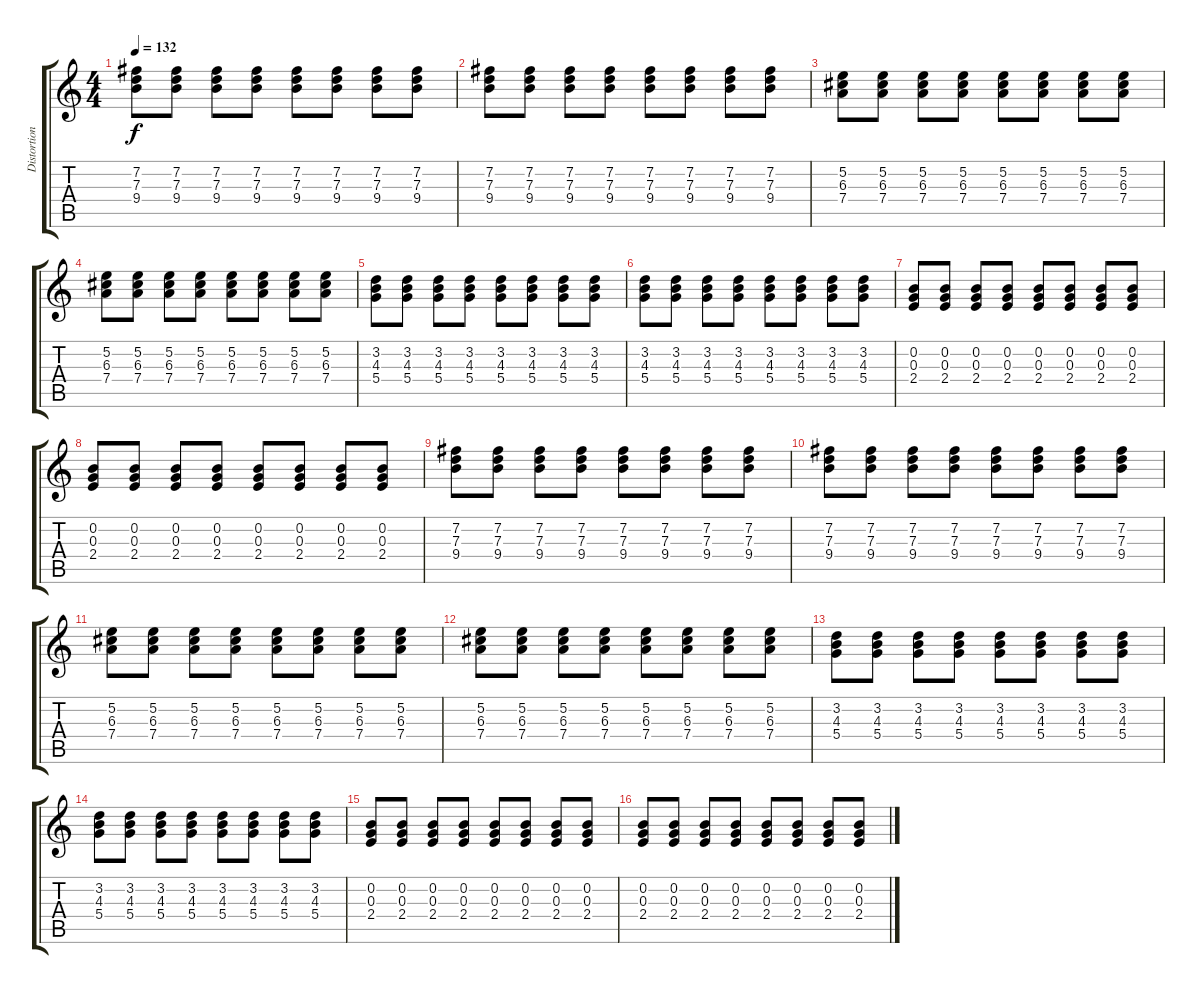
\track ("Distortion guitar" "Distortion") {instrument distortionguitar}
\staff {score tabs}
\tuning (E4 B3 G3 D3 A2 E2) {hide}
\ts (4 4)
\tempo 132
\clef g2
\ks c
(7.2 7.3 9.4).8{dy f} (7.2 7.3 9.4).8 (7.2 7.3 9.4).8 (7.2 7.3 9.4).8 (7.2 7.3 9.4).8 (7.2 7.3 9.4).8 (7.2 7.3 9.4).8 (7.2 7.3 9.4).8 |
(7.2 7.3 9.4).8 (7.2 7.3 9.4).8 (7.2 7.3 9.4).8 (7.2 7.3 9.4).8 (7.2 7.3 9.4).8 (7.2 7.3 9.4).8 (7.2 7.3 9.4).8 (7.2 7.3 9.4).8 |
(5.2 6.3 7.4).8 (5.2 6.3 7.4).8 (5.2 6.3 7.4).8 (5.2 6.3 7.4).8 (5.2 6.3 7.4).8 (5.2 6.3 7.4).8 (5.2 6.3 7.4).8 (5.2 6.3 7.4).8 |
(5.2 6.3 7.4).8 (5.2 6.3 7.4).8 (5.2 6.3 7.4).8 (5.2 6.3 7.4).8 (5.2 6.3 7.4).8 (5.2 6.3 7.4).8 (5.2 6.3 7.4).8 (5.2 6.3 7.4).8 |
(3.2 4.3 5.4).8 (3.2 4.3 5.4).8 (3.2 4.3 5.4).8 (3.2 4.3 5.4).8 (3.2 4.3 5.4).8 (3.2 4.3 5.4).8 (3.2 4.3 5.4).8 (3.2 4.3 5.4).8 |
(3.2 4.3 5.4).8 (3.2 4.3 5.4).8 (3.2 4.3 5.4).8 (3.2 4.3 5.4).8 (3.2 4.3 5.4).8 (3.2 4.3 5.4).8 (3.2 4.3 5.4).8 (3.2 4.3 5.4).8 |
(0.2 0.3 2.4).8 (0.2 0.3 2.4).8 (0.2 0.3 2.4).8 (0.2 0.3 2.4).8 (0.2 0.3 2.4).8 (0.2 0.3 2.4).8 (0.2 0.3 2.4).8 (0.2 0.3 2.4).8 |
(0.2 0.3 2.4).8 (0.2 0.3 2.4).8 (0.2 0.3 2.4).8 (0.2 0.3 2.4).8 (0.2 0.3 2.4).8 (0.2 0.3 2.4).8 (0.2 0.3 2.4).8 (0.2 0.3 2.4).8 |
(7.2 7.3 9.4).8 (7.2 7.3 9.4).8 (7.2 7.3 9.4).8 (7.2 7.3 9.4).8 (7.2 7.3 9.4).8 (7.2 7.3 9.4).8 (7.2 7.3 9.4).8 (7.2 7.3 9.4).8 |
(7.2 7.3 9.4).8 (7.2 7.3 9.4).8 (7.2 7.3 9.4).8 (7.2 7.3 9.4).8 (7.2 7.3 9.4).8 (7.2 7.3 9.4).8 (7.2 7.3 9.4).8 (7.2 7.3 9.4).8 |
(5.2 6.3 7.4).8 (5.2 6.3 7.4).8 (5.2 6.3 7.4).8 (5.2 6.3 7.4).8 (5.2 6.3 7.4).8 (5.2 6.3 7.4).8 (5.2 6.3 7.4).8 (5.2 6.3 7.4).8 |
(5.2 6.3 7.4).8 (5.2 6.3 7.4).8 (5.2 6.3 7.4).8 (5.2 6.3 7.4).8 (5.2 6.3 7.4).8 (5.2 6.3 7.4).8 (5.2 6.3 7.4).8 (5.2 6.3 7.4).8 |
(3.2 4.3 5.4).8 (3.2 4.3 5.4).8 (3.2 4.3 5.4).8 (3.2 4.3 5.4).8 (3.2 4.3 5.4).8 (3.2 4.3 5.4).8 (3.2 4.3 5.4).8 (3.2 4.3 5.4).8 |
(3.2 4.3 5.4).8 (3.2 4.3 5.4).8 (3.2 4.3 5.4).8 (3.2 4.3 5.4).8 (3.2 4.3 5.4).8 (3.2 4.3 5.4).8 (3.2 4.3 5.4).8 (3.2 4.3 5.4).8 |
(0.2 0.3 2.4).8 (0.2 0.3 2.4).8 (0.2 0.3 2.4).8 (0.2 0.3 2.4).8 (0.2 0.3 2.4).8 (0.2 0.3 2.4).8 (0.2 0.3 2.4).8 (0.2 0.3 2.4).8 |
(0.2 0.3 2.4).8 (0.2 0.3 2.4).8 (0.2 0.3 2.4).8 (0.2 0.3 2.4).8 (0.2 0.3 2.4).8 (0.2 0.3 2.4).8 (0.2 0.3 2.4).8 (0.2 0.3 2.4).8
